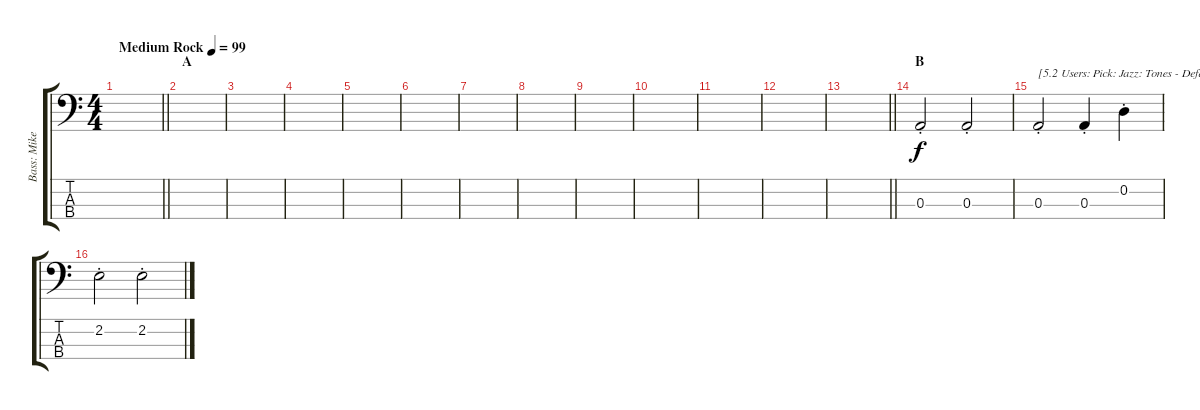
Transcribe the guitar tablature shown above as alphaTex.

\track ("Bass: Mike" "Bass: Mike") {instrument electricbasspick}
\staff {score tabs}
\tuning (G2 D2 A1 E1) {hide}
\ts (4 4)
\tempo (99 "Medium Rock")
\clef f4
\barLineRight lightlight
\ks c
|
\section ("" "A")
|
|
|
|
|
|
|
|
|
|
|
\barLineRight lightlight
|
\section ("" "B")
0.3{st}.2 0.3{st}.2 |
0.3{st}.2{txt "[5.2 Users: Pick: Jazz: Tones - Default]"} 0.3{st}.4 0.2{st}.4 |
2.2{st}.2 2.2{st}.2
